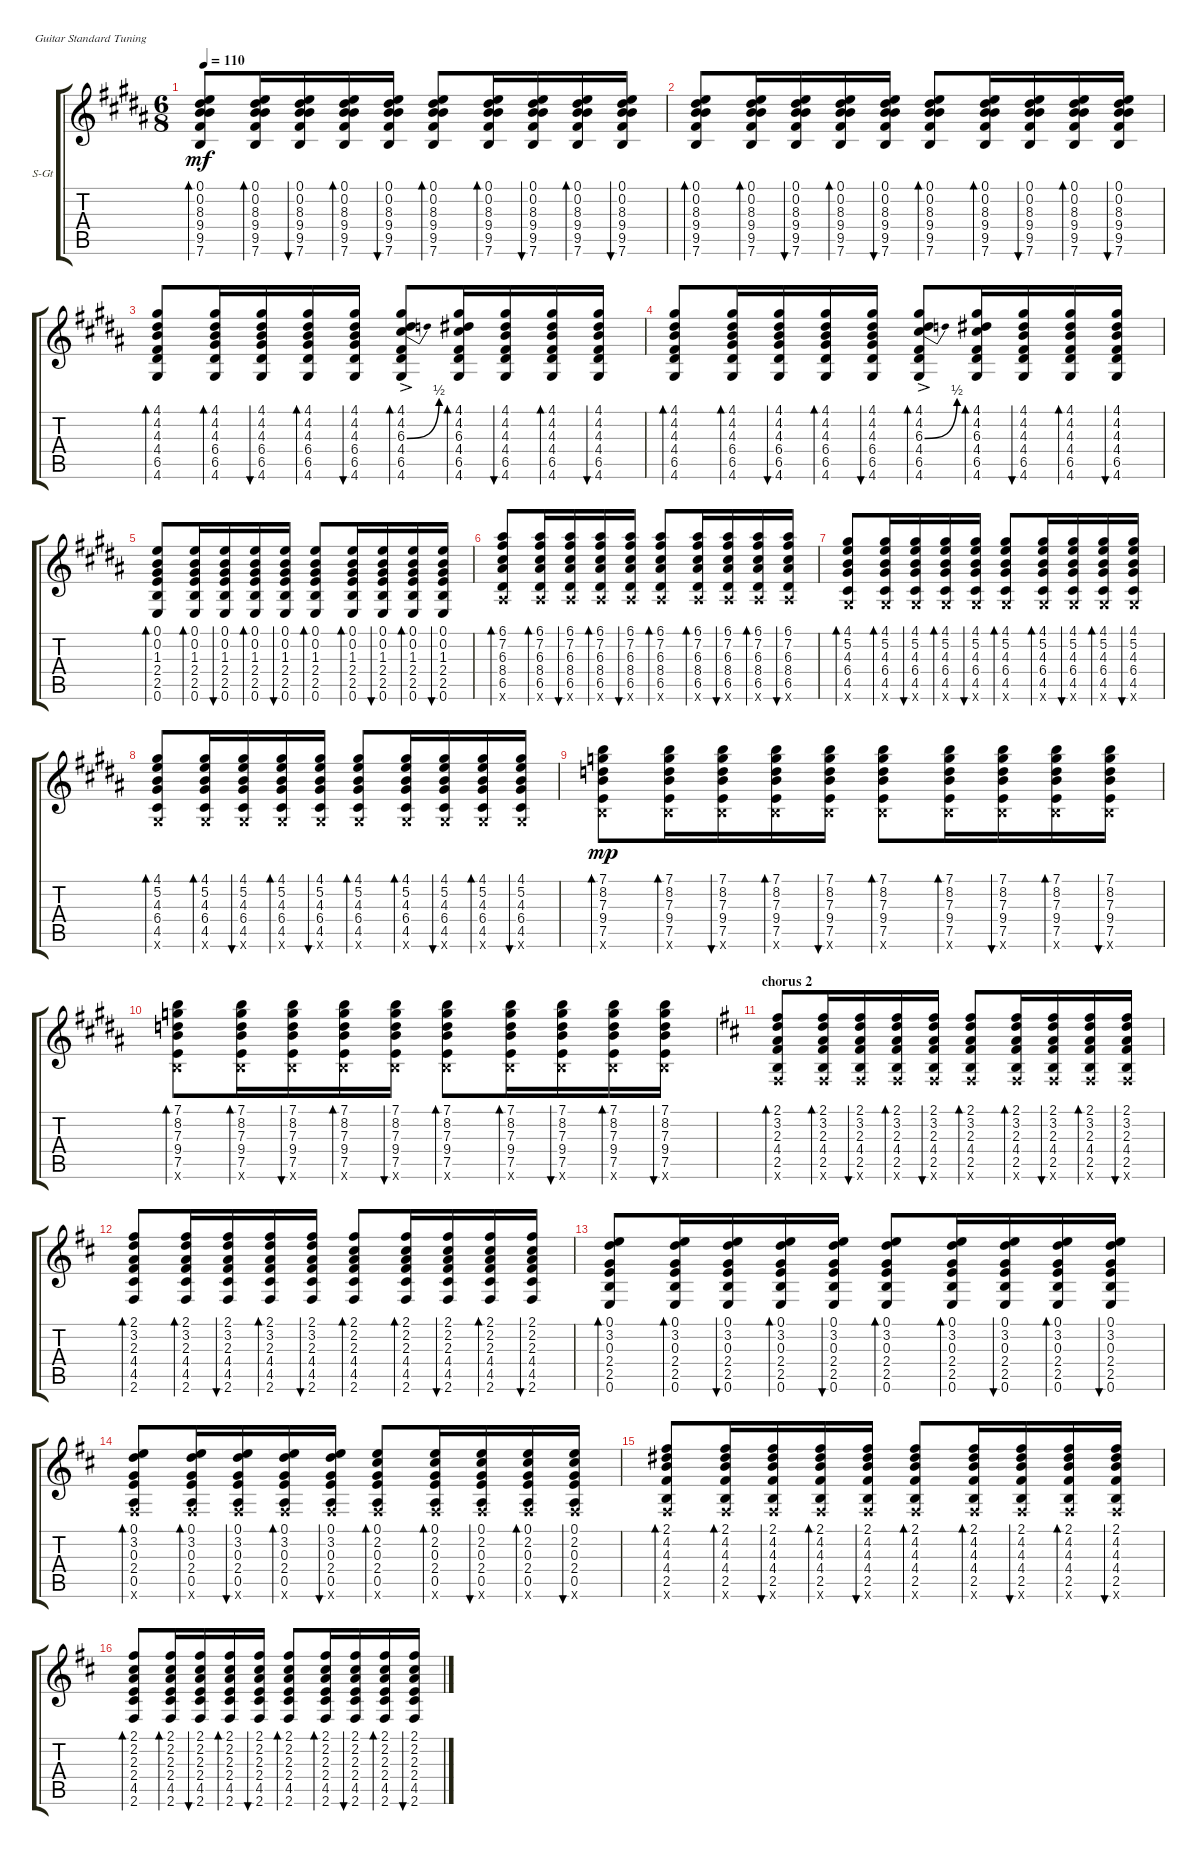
\defaultSystemsLayout 4
\bracketExtendMode groupsimilarinstruments
\firstSystemTrackNameOrientation horizontal
\otherSystemsTrackNameOrientation horizontal
\track ("Steel Guitar" "S-Gt") {instrument acousticguitarsteel}
\staff {score tabs}
\tuning (E4 B3 G3 D3 A2 E2)
\ts (6 8)
\tempo 110
\clef g2
\ks b
(7.6 9.5 9.4 8.3 0.2 0.1).8{bd 30 dy mf} (7.6 9.5 9.4 8.3 0.2 0.1).16{bd 30} (7.6 9.5 9.4 8.3 0.2 0.1).16{bu 30} (7.6 9.5 9.4 8.3 0.2 0.1).16{bd 30} (7.6 9.5 9.4 8.3 0.2 0.1).16{bu 30} (7.6 9.5 9.4 8.3 0.2 0.1).8{bd 30} (7.6 9.5 9.4 8.3 0.2 0.1).16{bd 30} (7.6 9.5 9.4 8.3 0.2 0.1).16{bu 30} (7.6 9.5 9.4 8.3 0.2 0.1).16{bd 30} (7.6 9.5 9.4 8.3 0.2 0.1).16{bu 30} |
(7.6 9.5 9.4 8.3 0.2 0.1).8{bd 30} (7.6 9.5 9.4 8.3 0.2 0.1).16{bd 30} (7.6 9.5 9.4 8.3 0.2 0.1).16{bu 30} (7.6 9.5 9.4 8.3 0.2 0.1).16{bd 30} (7.6 9.5 9.4 8.3 0.2 0.1).16{bu 30} (7.6 9.5 9.4 8.3 0.2 0.1).8{bd 30} (7.6 9.5 9.4 8.3 0.2 0.1).16{bd 30} (7.6 9.5 9.4 8.3 0.2 0.1).16{bu 30} (7.6 9.5 9.4 8.3 0.2 0.1).16{bd 30} (7.6 9.5 9.4 8.3 0.2 0.1).16{bu 30} |
(4.6 6.5 4.4 4.3 4.2 4.1).8{bd 30} (4.6 6.5 6.4 4.3 4.2 4.1).16{bd 30} (4.6 6.5 6.4 4.3 4.2 4.1).16{bu 30} (4.6 6.5 6.4 4.3 4.2 4.1).16{bd 30} (4.6 6.5 6.4 4.3 4.2 4.1).16{bu 30} (4.6 6.5 4.4 6.3{be (bend 0 0 16.8 2) ac} 4.2 4.1).8{bd 30} (4.6 6.5 4.4 6.3 4.2 4.1).16{bd 30} (4.6 6.5 4.4 4.3 4.2 4.1).16{bu 30} (4.6 6.5 4.4 4.3 4.2 4.1).16{bd 30} (4.6 6.5 4.4 4.3 4.2 4.1).16{bu 30} |
(4.6 6.5 4.4 4.3 4.2 4.1).8{bd 30} (4.6 6.5 6.4 4.3 4.2 4.1).16{bd 30} (4.6 6.5 6.4 4.3 4.2 4.1).16{bu 30} (4.6 6.5 6.4 4.3 4.2 4.1).16{bd 30} (4.6 6.5 6.4 4.3 4.2 4.1).16{bu 30} (4.6 6.5 4.4 6.3{be (bend 0 0 16.8 2) ac} 4.2 4.1).8{bd 30} (4.6 6.5 4.4 6.3 4.2 4.1).16{bd 30} (4.6 6.5 4.4 4.3 4.2 4.1).16{bu 30} (4.6 6.5 4.4 4.3 4.2 4.1).16{bd 30} (4.6 6.5 4.4 4.3 4.2 4.1).16{bu 30} |
(0.6 2.5 2.4 1.3 0.2 0.1).8{bd 30} (0.6 2.5 2.4 1.3 0.2 0.1).16{bd 30} (0.6 2.5 2.4 1.3 0.2 0.1).16{bu 30} (0.6 2.5 2.4 1.3 0.2 0.1).16{bd 30} (0.6 2.5 2.4 1.3 0.2 0.1).16{bu 30} (0.6 2.5 2.4 1.3 0.2 0.1).8{bd 30} (0.6 2.5 2.4 1.3 0.2 0.1).16{bd 30} (0.6 2.5 2.4 1.3 0.2 0.1).16{bu 30} (0.6 2.5 2.4 1.3 0.2 0.1).16{bd 30} (0.6 2.5 2.4 1.3 0.2 0.1).16{bu 30} |
(6.6{x} 6.5 8.4 6.3 7.2 6.1).8{bd 30} (6.6{x} 6.5 8.4 6.3 7.2 6.1).16{bd 30} (6.6{x} 6.5 8.4 6.3 7.2 6.1).16{bu 30} (6.6{x} 6.5 8.4 6.3 7.2 6.1).16{bd 30} (6.6{x} 6.5 8.4 6.3 7.2 6.1).16{bu 30} (6.6{x} 6.5 8.4 6.3 7.2 6.1).8{bd 30} (6.6{x} 6.5 8.4 6.3 7.2 6.1).16{bd 30} (6.6{x} 6.5 8.4 6.3 7.2 6.1).16{bu 30} (6.6{x} 6.5 8.4 6.3 7.2 6.1).16{bd 30} (6.6{x} 6.5 8.4 6.3 7.2 6.1).16{bu 30} |
(4.6{x} 4.5 6.4 4.3 5.2 4.1).8{bd 30} (4.6{x} 4.5 6.4 4.3 5.2 4.1).16{bd 30} (4.6{x} 4.5 6.4 4.3 5.2 4.1).16{bu 30} (4.6{x} 4.5 6.4 4.3 5.2 4.1).16{bd 30} (4.6{x} 4.5 6.4 4.3 5.2 4.1).16{bu 30} (4.6{x} 4.5 6.4 4.3 5.2 4.1).8{bd 30} (4.6{x} 4.5 6.4 4.3 5.2 4.1).16{bd 30} (4.6{x} 4.5 6.4 4.3 5.2 4.1).16{bu 30} (4.6{x} 4.5 6.4 4.3 5.2 4.1).16{bd 30} (4.6{x} 4.5 6.4 4.3 5.2 4.1).16{bu 30} |
(4.6{x} 4.5 6.4 4.3 5.2 4.1).8{bd 30} (4.6{x} 4.5 6.4 4.3 5.2 4.1).16{bd 30} (4.6{x} 4.5 6.4 4.3 5.2 4.1).16{bu 30} (4.6{x} 4.5 6.4 4.3 5.2 4.1).16{bd 30} (4.6{x} 4.5 6.4 4.3 5.2 4.1).16{bu 30} (4.6{x} 4.5 6.4 4.3 5.2 4.1).8{bd 30} (4.6{x} 4.5 6.4 4.3 5.2 4.1).16{bd 30} (4.6{x} 4.5 6.4 4.3 5.2 4.1).16{bu 30} (4.6{x} 4.5 6.4 4.3 5.2 4.1).16{bd 30} (4.6{x} 4.5 6.4 4.3 5.2 4.1).16{bu 30} |
(7.6{x} 7.5 9.4 7.3 8.2 7.1).8{bd 30 dy mp} (7.6{x} 7.5 9.4 7.3 8.2 7.1).16{bd 30} (7.6{x} 7.5 9.4 7.3 8.2 7.1).16{bu 30} (7.6{x} 7.5 9.4 7.3 8.2 7.1).16{bd 30} (7.6{x} 7.5 9.4 7.3 8.2 7.1).16{bu 30} (7.6{x} 7.5 9.4 7.3 8.2 7.1).8{bd 30} (7.6{x} 7.5 9.4 7.3 8.2 7.1).16{bd 30} (7.6{x} 7.5 9.4 7.3 8.2 7.1).16{bu 30} (7.6{x} 7.5 9.4 7.3 8.2 7.1).16{bd 30} (7.6{x} 7.5 9.4 7.3 8.2 7.1).16{bu 30} |
(7.6{x} 7.5 9.4 7.3 8.2 7.1).8{bd 30} (7.6{x} 7.5 9.4 7.3 8.2 7.1).16{bd 30} (7.6{x} 7.5 9.4 7.3 8.2 7.1).16{bu 30} (7.6{x} 7.5 9.4 7.3 8.2 7.1).16{bd 30} (7.6{x} 7.5 9.4 7.3 8.2 7.1).16{bu 30} (7.6{x} 7.5 9.4 7.3 8.2 7.1).8{bd 30} (7.6{x} 7.5 9.4 7.3 8.2 7.1).16{bd 30} (7.6{x} 7.5 9.4 7.3 8.2 7.1).16{bu 30} (7.6{x} 7.5 9.4 7.3 8.2 7.1).16{bd 30} (7.6{x} 7.5 9.4 7.3 8.2 7.1).16{bu 30} |
\section ("" "chorus 2")
\ks bminor
(2.6{x} 2.5 4.4 2.3 3.2 2.1).8{bd 30} (2.6{x} 2.5 4.4 2.3 3.2 2.1).16{bd 30} (2.6{x} 2.5 4.4 2.3 3.2 2.1).16{bu 30} (2.6{x} 2.5 4.4 2.3 3.2 2.1).16{bd 30} (2.6{x} 2.5 4.4 2.3 3.2 2.1).16{bu 30} (2.6{x} 2.5 4.4 2.3 3.2 2.1).8{bd 30} (2.6{x} 2.5 4.4 2.3 3.2 2.1).16{bd 30} (2.6{x} 2.5 4.4 2.3 3.2 2.1).16{bu 30} (2.6{x} 2.5 4.4 2.3 3.2 2.1).16{bd 30} (2.6{x} 2.5 4.4 2.3 3.2 2.1).16{bu 30} |
(2.6 4.5 4.4 2.3 3.2 2.1).8{bd 30} (2.6 4.5 4.4 2.3 3.2 2.1).16{bd 30} (2.6 4.5 4.4 2.3 3.2 2.1).16{bu 30} (2.6 4.5 4.4 2.3 3.2 2.1).16{bd 30} (2.6 4.5 4.4 2.3 3.2 2.1).16{bu 30} (2.6 4.5 4.4 2.3 2.2 2.1).8{bd 30} (2.6 4.5 4.4 2.3 2.2 2.1).16{bd 30} (2.6 4.5 4.4 2.3 2.2 2.1).16{bu 30} (2.6 4.5 4.4 2.3 2.2 2.1).16{bd 30} (2.6 4.5 4.4 2.3 2.2 2.1).16{bu 30} |
(0.6 2.5 2.4 0.3 3.2 0.1).8{bd 30} (0.6 2.5 2.4 0.3 3.2 0.1).16{bd 30} (0.6 2.5 2.4 0.3 3.2 0.1).16{bu 30} (0.6 2.5 2.4 0.3 3.2 0.1).16{bd 30} (0.6 2.5 2.4 0.3 3.2 0.1).16{bu 30} (0.6 2.5 2.4 0.3 3.2 0.1).8{bd 30} (0.6 2.5 2.4 0.3 3.2 0.1).16{bd 30} (0.6 2.5 2.4 0.3 3.2 0.1).16{bu 30} (0.6 2.5 2.4 0.3 3.2 0.1).16{bd 30} (0.6 2.5 2.4 0.3 3.2 0.1).16{bu 30} |
(2.6{x} 0.5 2.4 0.3 3.2 0.1).8{bd 30} (2.6{x} 0.5 2.4 0.3 3.2 0.1).16{bd 30} (2.6{x} 0.5 2.4 0.3 3.2 0.1).16{bu 30} (2.6{x} 0.5 2.4 0.3 3.2 0.1).16{bd 30} (2.6{x} 0.5 2.4 0.3 3.2 0.1).16{bu 30} (2.6{x} 0.5 2.4 0.3 2.2 0.1).8{bd 30} (2.6{x} 0.5 2.4 0.3 2.2 0.1).16{bd 30} (2.6{x} 0.5 2.4 0.3 2.2 0.1).16{bu 30} (2.6{x} 0.5 2.4 0.3 2.2 0.1).16{bd 30} (2.6{x} 0.5 2.4 0.3 2.2 0.1).16{bu 30} |
(2.6{x} 2.5 4.4 4.3 4.2 2.1).8{bd 30} (2.6{x} 2.5 4.4 4.3 4.2 2.1).16{bd 30} (2.6{x} 2.5 4.4 4.3 4.2 2.1).16{bu 30} (2.6{x} 2.5 4.4 4.3 4.2 2.1).16{bd 30} (2.6{x} 2.5 4.4 4.3 4.2 2.1).16{bu 30} (2.6{x} 2.5 4.4 4.3 4.2 2.1).8{bd 30} (2.6{x} 2.5 4.4 4.3 4.2 2.1).16{bd 30} (2.6{x} 2.5 4.4 4.3 4.2 2.1).16{bu 30} (2.6{x} 2.5 4.4 4.3 4.2 2.1).16{bd 30} (2.6{x} 2.5 4.4 4.3 4.2 2.1).16{bu 30} |
(2.6 4.5 2.4 2.3 2.2 2.1).8{bd 30} (2.6 4.5 2.4 2.3 2.2 2.1).16{bd 30} (2.6 4.5 2.4 2.3 2.2 2.1).16{bu 30} (2.6 4.5 2.4 2.3 2.2 2.1).16{bd 30} (2.6 4.5 2.4 2.3 2.2 2.1).16{bu 30} (2.6 4.5 2.4 2.3 2.2 2.1).8{bd 30} (2.6 4.5 2.4 2.3 2.2 2.1).16{bd 30} (2.6 4.5 2.4 2.3 2.2 2.1).16{bu 30} (2.6 4.5 2.4 2.3 2.2 2.1).16{bd 30} (2.6 4.5 2.4 2.3 2.2 2.1).16{bu 30}
